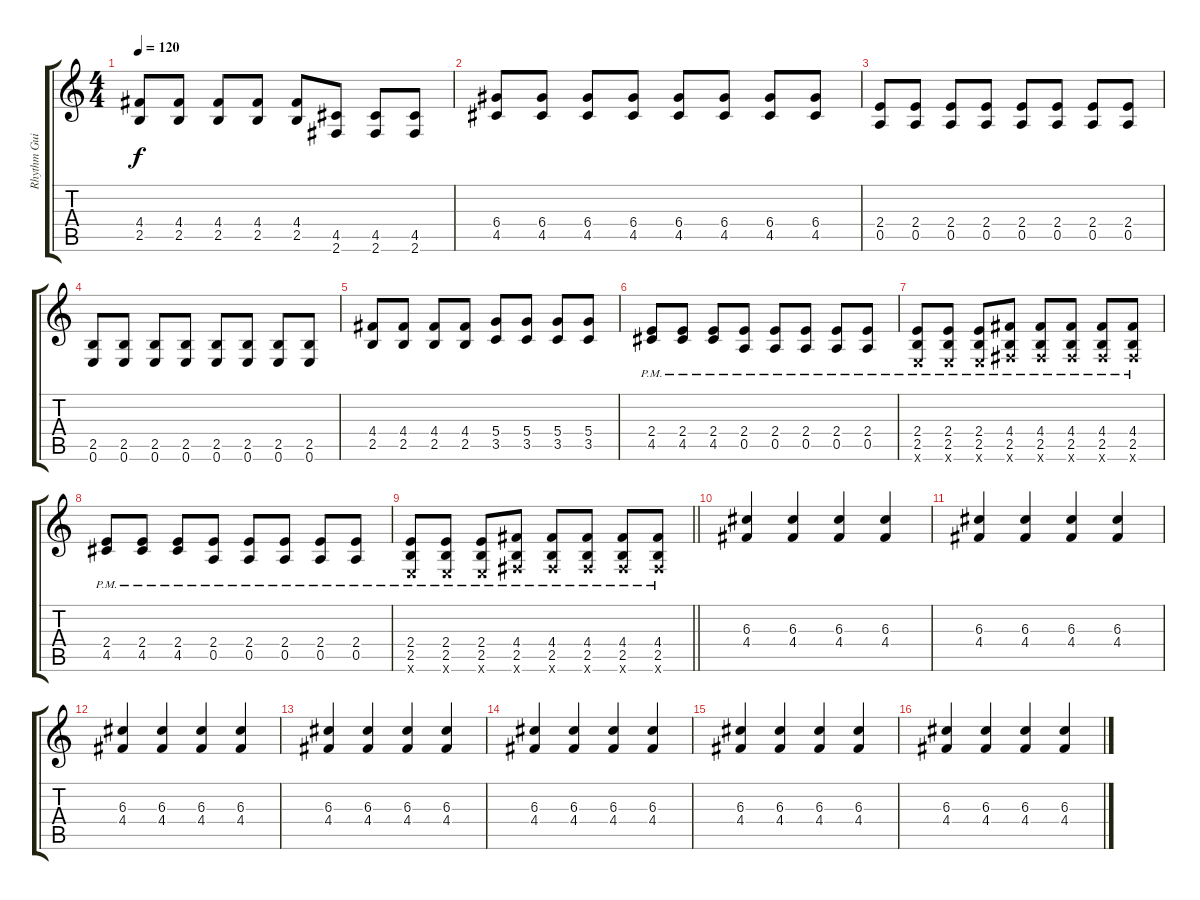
\track ("Rhythm Guitar" "Rhythm Gui") {instrument distortionguitar}
\staff {score tabs}
\tuning (E4 B3 G3 D3 A2 E2) {hide}
\ts (4 4)
\tempo 120
\clef g2
\ks c
(4.4 2.5).8{dy f} (4.4 2.5).8 (4.4 2.5).8 (4.4 2.5).8 (4.4 2.5).8 (4.5 2.6).8 (4.5 2.6).8 (4.5 2.6).8 |
(6.4 4.5).8 (6.4 4.5).8 (6.4 4.5).8 (6.4 4.5).8 (6.4 4.5).8 (6.4 4.5).8 (6.4 4.5).8 (6.4 4.5).8 |
(2.4 0.5).8 (2.4 0.5).8 (2.4 0.5).8 (2.4 0.5).8 (2.4 0.5).8 (2.4 0.5).8 (2.4 0.5).8 (2.4 0.5).8 |
(2.5 0.6).8 (2.5 0.6).8 (2.5 0.6).8 (2.5 0.6).8 (2.5 0.6).8 (2.5 0.6).8 (2.5 0.6).8 (2.5 0.6).8 |
(4.4 2.5).8 (4.4 2.5).8 (4.4 2.5).8 (4.4 2.5).8 (5.4 3.5).8 (5.4 3.5).8 (5.4 3.5).8 (5.4 3.5).8 |
(2.4{pm} 4.5{pm}).8{volume 16 balance 0 instrument electricguitarmuted} (2.4 4.5{pm}).8 (2.4 4.5{pm}).8 (2.4 0.5{pm}).8 (2.4 0.5{pm}).8 (2.4 0.5{pm}).8 (2.4 0.5{pm}).8 (2.4 0.5{pm}).8 |
(2.4 2.5{pm} 0.6{x}).8 (2.4 2.5{pm} 0.6{x}).8 (2.4 2.5{pm} 0.6{x}).8 (4.4 2.5{pm} 2.6{x}).8 (4.4 2.5{pm} 2.6{x}).8 (4.4 2.5{pm} 2.6{x}).8 (4.4 2.5{pm} 2.6{x}).8 (4.4 2.5{pm} 2.6{x}).8 |
(2.4 4.5{pm}).8 (2.4{pm} 4.5{pm}).8 (2.4{pm} 4.5{pm}).8 (2.4{pm} 0.5{pm}).8 (2.4{pm} 0.5{pm}).8 (2.4{pm} 0.5{pm}).8 (2.4{pm} 0.5{pm}).8 (2.4 0.5{pm}).8 |
\barLineRight lightlight
(2.4 2.5{pm} 0.6{x}).8 (2.4 2.5{pm} 0.6{x}).8 (2.4 2.5{pm} 0.6{x}).8 (4.4 2.5{pm} 2.6{x}).8 (4.4 2.5{pm} 2.6{x}).8 (4.4 2.5{pm} 2.6{x}).8 (4.4 2.5{pm} 2.6{x}).8 (4.4 2.5{pm} 2.6{x}).8 |
(6.3 4.4).4{volume 8 balance 16} (6.3 4.4).4 (6.3 4.4).4 (6.3 4.4).4 |
(6.3 4.4).4 (6.3 4.4).4 (6.3 4.4).4 (6.3 4.4).4 |
(6.3 4.4).4{balance 0} (6.3 4.4).4 (6.3 4.4).4 (6.3 4.4).4 |
(6.3 4.4).4 (6.3 4.4).4 (6.3 4.4).4 (6.3 4.4).4 |
(6.3 4.4).4{volume 11 balance 16} (6.3 4.4).4 (6.3 4.4).4 (6.3 4.4).4 |
(6.3 4.4).4 (6.3 4.4).4 (6.3 4.4).4 (6.3 4.4).4 |
(6.3 4.4).4{balance 0} (6.3 4.4).4 (6.3 4.4).4 (6.3 4.4).4
